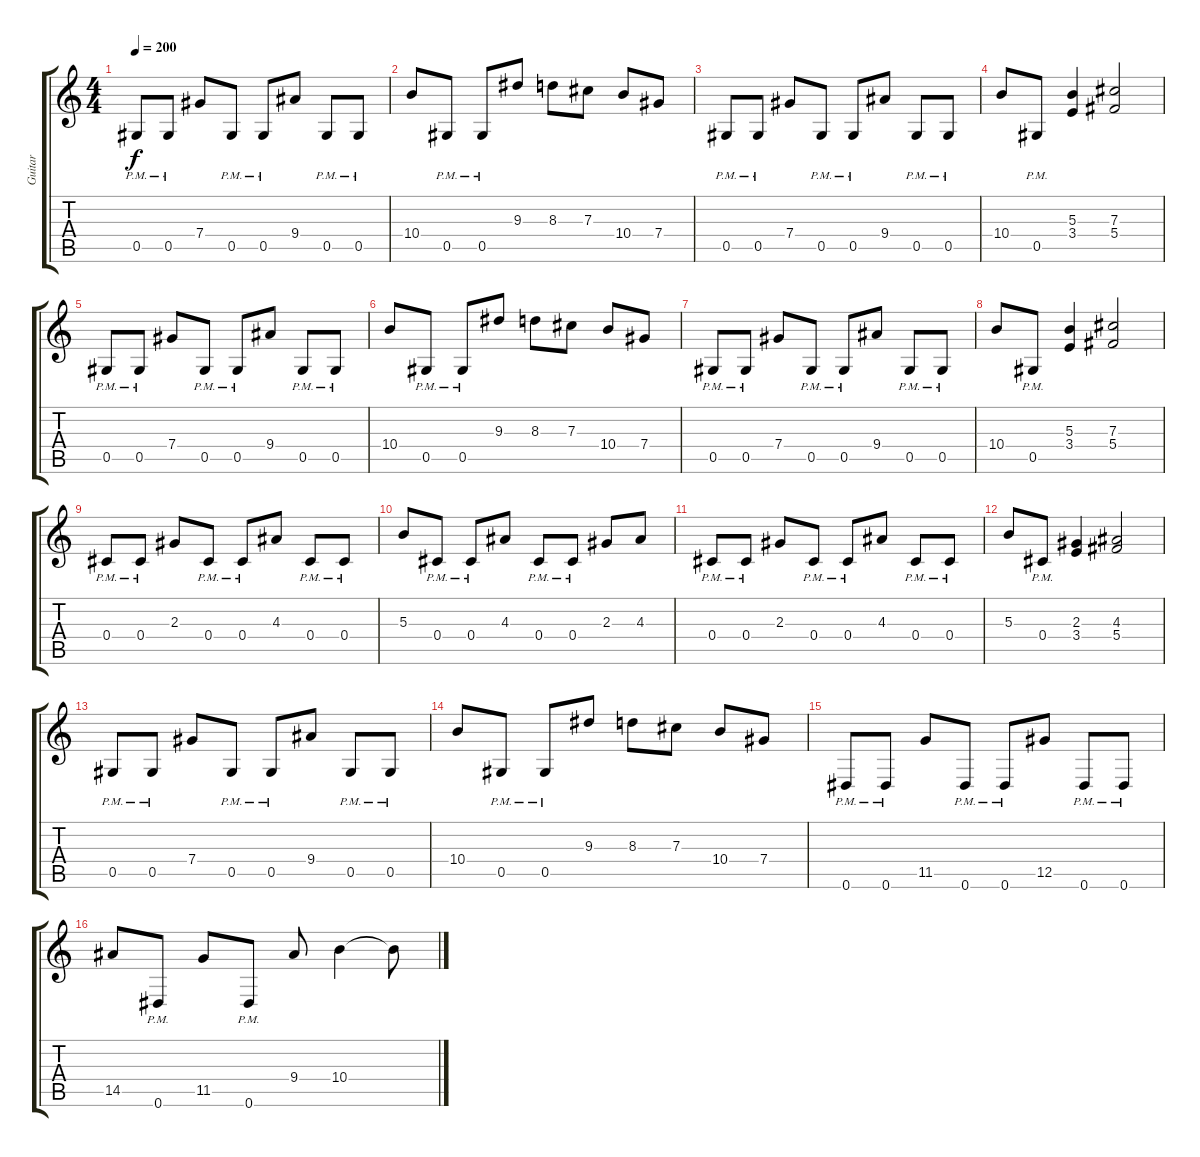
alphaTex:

\track ("Guitar" "Guitar") {instrument distortionguitar}
\staff {score tabs}
\tuning (Eb4 Bb3 Gb3 Db3 Ab2 Eb2) {hide}
\ts (4 4)
\tempo 200
\clef g2
\ks c
0.5{pm}.8{dy f instrument distortionguitar} 0.5{pm}.8 7.4.8 0.5{pm}.8 0.5{pm}.8 9.4.8 0.5{pm}.8 0.5{pm}.8 |
10.4.8 0.5{pm}.8 0.5{pm}.8 9.3.8 8.3.8 7.3.8 10.4.8 7.4.8 |
0.5{pm}.8 0.5{pm}.8 7.4.8 0.5{pm}.8 0.5{pm}.8 9.4.8 0.5{pm}.8 0.5{pm}.8 |
10.4.8 0.5{pm}.8 (5.3 3.4).4 (7.3 5.4).2 |
0.5{pm}.8 0.5{pm}.8 7.4.8 0.5{pm}.8 0.5{pm}.8 9.4.8 0.5{pm}.8 0.5{pm}.8 |
10.4.8 0.5{pm}.8 0.5{pm}.8 9.3.8 8.3.8 7.3.8 10.4.8 7.4.8 |
0.5{pm}.8 0.5{pm}.8 7.4.8 0.5{pm}.8 0.5{pm}.8 9.4.8 0.5{pm}.8 0.5{pm}.8 |
10.4.8 0.5{pm}.8 (5.3 3.4).4 (7.3 5.4).2 |
0.4{pm}.8 0.4{pm}.8 2.3.8 0.4{pm}.8 0.4{pm}.8 4.3.8 0.4{pm}.8 0.4{pm}.8 |
5.3.8 0.4{pm}.8 0.4{pm}.8 4.3.8 0.4{pm}.8 0.4{pm}.8 2.3.8 4.3.8 |
0.4{pm}.8 0.4{pm}.8 2.3.8 0.4{pm}.8 0.4{pm}.8 4.3.8 0.4{pm}.8 0.4{pm}.8 |
5.3.8 0.4{pm}.8 (2.3 3.4).4 (4.3 5.4).2 |
0.5{pm}.8 0.5{pm}.8 7.4.8 0.5{pm}.8 0.5{pm}.8 9.4.8 0.5{pm}.8 0.5{pm}.8 |
10.4.8 0.5{pm}.8 0.5{pm}.8 9.3.8 8.3.8 7.3.8 10.4.8 7.4.8 |
0.6{pm}.8 0.6{pm}.8 11.5.8 0.6{pm}.8 0.6{pm}.8 12.5.8 0.6{pm}.8 0.6{pm}.8 |
14.5.8 0.6{pm}.8 11.5.8 0.6{pm}.8 9.4.8 10.4.4 10.4{t}.8
